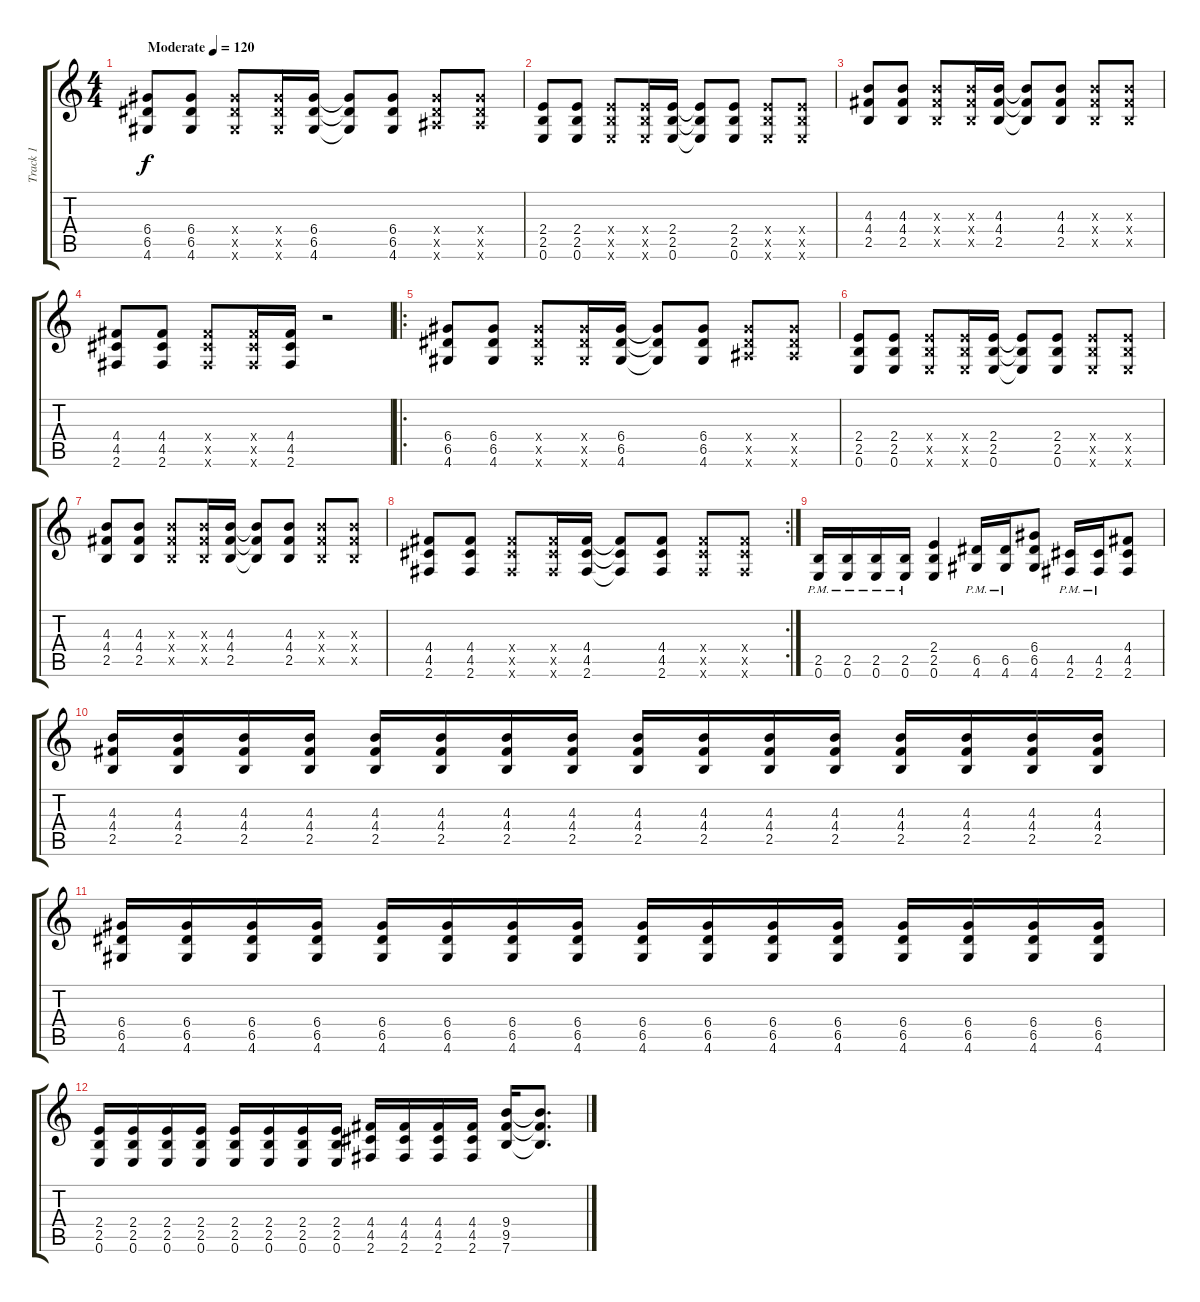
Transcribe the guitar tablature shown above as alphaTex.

\track ("Track 1" "Track 1") {instrument distortionguitar}
\staff {score tabs}
\tuning (E4 B3 G3 D3 A2 E2) {hide}
\ts (4 4)
\tempo (120 "Moderate")
\clef g2
\ks c
(6.4 6.5 4.6).8{dy f instrument distortionguitar} (6.4 6.5 4.6).8 (6.4{x} 6.5{x} 4.6{x}).8 (6.4{x} 6.5{x} 4.6{x}).16 (6.4 6.5 4.6).16 (6.4{t} 6.5{t} 4.6{t}).8 (6.4 6.5 4.6).8 (6.4{x} 6.5{x} 6.6{x}).8 (6.4{x} 6.5{x} 6.6{x}).8 |
(2.4 2.5 0.6).8 (2.4 2.5 0.6).8 (2.4{x} 2.5{x} 0.6{x}).8 (2.4{x} 2.5{x} 0.6{x}).16 (2.4 2.5 0.6).16 (2.4{t} 2.5{t} 0.6{t}).8 (2.4 2.5 0.6).8 (2.4{x} 2.5{x} 0.6{x}).8 (2.4{x} 2.5{x} 0.6{x}).8 |
(4.3 4.4 2.5).8 (4.3 4.4 2.5).8 (4.3{x} 4.4{x} 2.5{x}).8 (4.3{x} 4.4{x} 2.5{x}).16 (4.3 4.4 2.5).16 (4.3{t} 4.4{t} 2.5{t}).8 (4.3 4.4 2.5).8 (4.3{x} 4.4{x} 2.5{x}).8 (4.3{x} 4.4{x} 2.5{x}).8 |
(4.4 4.5 2.6).8 (4.4 4.5 2.6).8 (4.4{x} 4.5{x} 2.6{x}).8 (4.4{x} 4.5{x} 2.6{x}).16 (4.4 4.5 2.6).16 r.2 |
\ro
(6.4 6.5 4.6).8 (6.4 6.5 4.6).8 (6.4{x} 6.5{x} 4.6{x}).8 (6.4{x} 6.5{x} 4.6{x}).16 (6.4 6.5 4.6).16 (6.4{t} 6.5{t} 4.6{t}).8 (6.4 6.5 4.6).8 (6.4{x} 6.5{x} 6.6{x}).8 (6.4{x} 6.5{x} 6.6{x}).8 |
(2.4 2.5 0.6).8 (2.4 2.5 0.6).8 (2.4{x} 2.5{x} 0.6{x}).8 (2.4{x} 2.5{x} 0.6{x}).16 (2.4 2.5 0.6).16 (2.4{t} 2.5{t} 0.6{t}).8 (2.4 2.5 0.6).8 (2.4{x} 2.5{x} 0.6{x}).8 (2.4{x} 2.5{x} 0.6{x}).8 |
(4.3 4.4 2.5).8 (4.3 4.4 2.5).8 (4.3{x} 4.4{x} 2.5{x}).8 (4.3{x} 4.4{x} 2.5{x}).16 (4.3 4.4 2.5).16 (4.3{t} 4.4{t} 2.5{t}).8 (4.3 4.4 2.5).8 (4.3{x} 4.4{x} 2.5{x}).8 (4.3{x} 4.4{x} 2.5{x}).8 |
\rc 2
(4.4 4.5 2.6).8 (4.4 4.5 2.6).8 (4.4{x} 4.5{x} 2.6{x}).8 (4.4{x} 4.5{x} 2.6{x}).16 (4.4 4.5 2.6).16 (4.4{t} 4.5{t} 2.6{t}).8 (4.4 4.5 2.6).8 (4.4{x} 4.5{x} 2.6{x}).8 (4.4{x} 4.5{x} 2.6{x}).8 |
(2.5{pm} 0.6{pm}).16 (2.5{pm} 0.6{pm}).16 (2.5{pm} 0.6{pm}).16 (2.5{pm} 0.6{pm}).16 (2.4 2.5 0.6).4 (6.5{pm} 4.6{pm}).16 (6.5{pm} 4.6{pm}).16 (6.4 6.5 4.6).8 (4.5{pm} 2.6{pm}).16 (4.5{pm} 2.6{pm}).16 (4.4 4.5 2.6).8 |
(4.3 4.4 2.5).16 (4.3 4.4 2.5).16 (4.3 4.4 2.5).16 (4.3 4.4 2.5).16 (4.3 4.4 2.5).16 (4.3 4.4 2.5).16 (4.3 4.4 2.5).16 (4.3 4.4 2.5).16 (4.3 4.4 2.5).16 (4.3 4.4 2.5).16 (4.3 4.4 2.5).16 (4.3 4.4 2.5).16 (4.3 4.4 2.5).16 (4.3 4.4 2.5).16 (4.3 4.4 2.5).16 (4.3 4.4 2.5).16 |
(6.4 6.5 4.6).16 (6.4 6.5 4.6).16 (6.4 6.5 4.6).16 (6.4 6.5 4.6).16 (6.4 6.5 4.6).16 (6.4 6.5 4.6).16 (6.4 6.5 4.6).16 (6.4 6.5 4.6).16 (6.4 6.5 4.6).16 (6.4 6.5 4.6).16 (6.4 6.5 4.6).16 (6.4 6.5 4.6).16 (6.4 6.5 4.6).16 (6.4 6.5 4.6).16 (6.4 6.5 4.6).16 (6.4 6.5 4.6).16 |
(2.4 2.5 0.6).16 (2.4 2.5 0.6).16 (2.4 2.5 0.6).16 (2.4 2.5 0.6).16 (2.4 2.5 0.6).16 (2.4 2.5 0.6).16 (2.4 2.5 0.6).16 (2.4 2.5 0.6).16 (4.4 4.5 2.6).16 (4.4 4.5 2.6).16 (4.4 4.5 2.6).16 (4.4 4.5 2.6).16 (9.4 9.5 7.6).16 (9.4{t} 9.5{t} 7.6{t}).8{d}
